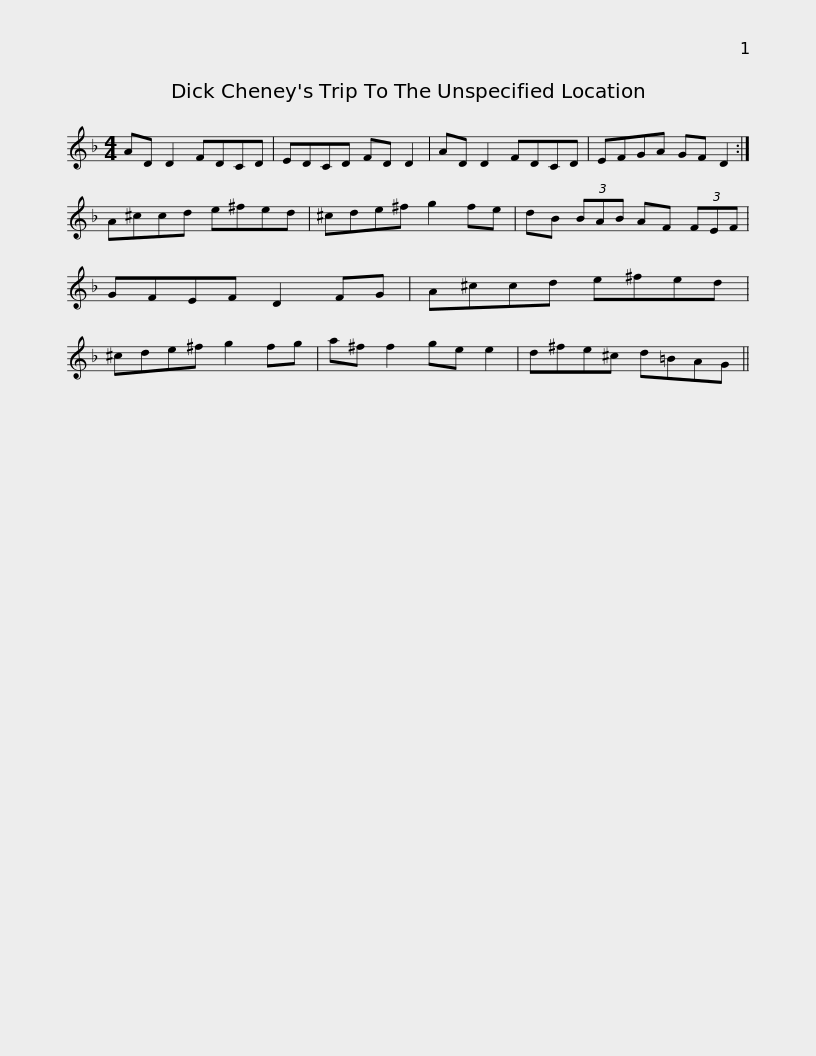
X:1
L:1/8
M:4/4
I:linebreak $
K:Dmin
V:1 treble
V:1
 AD D2 FDCD | EDCD FD D2 | AD D2 FDCD | EFGA GF D2 :| A^ccd e^fed |$ %5
 ^cde^f g2 fe | dB (3BAB AF (3FEF | GFEF D2 FG | A^ccd e^fed | ^cde^f g2 fg |$ %10
 a^f f2 ge e2 | d^fe^c d=BAG || %12
